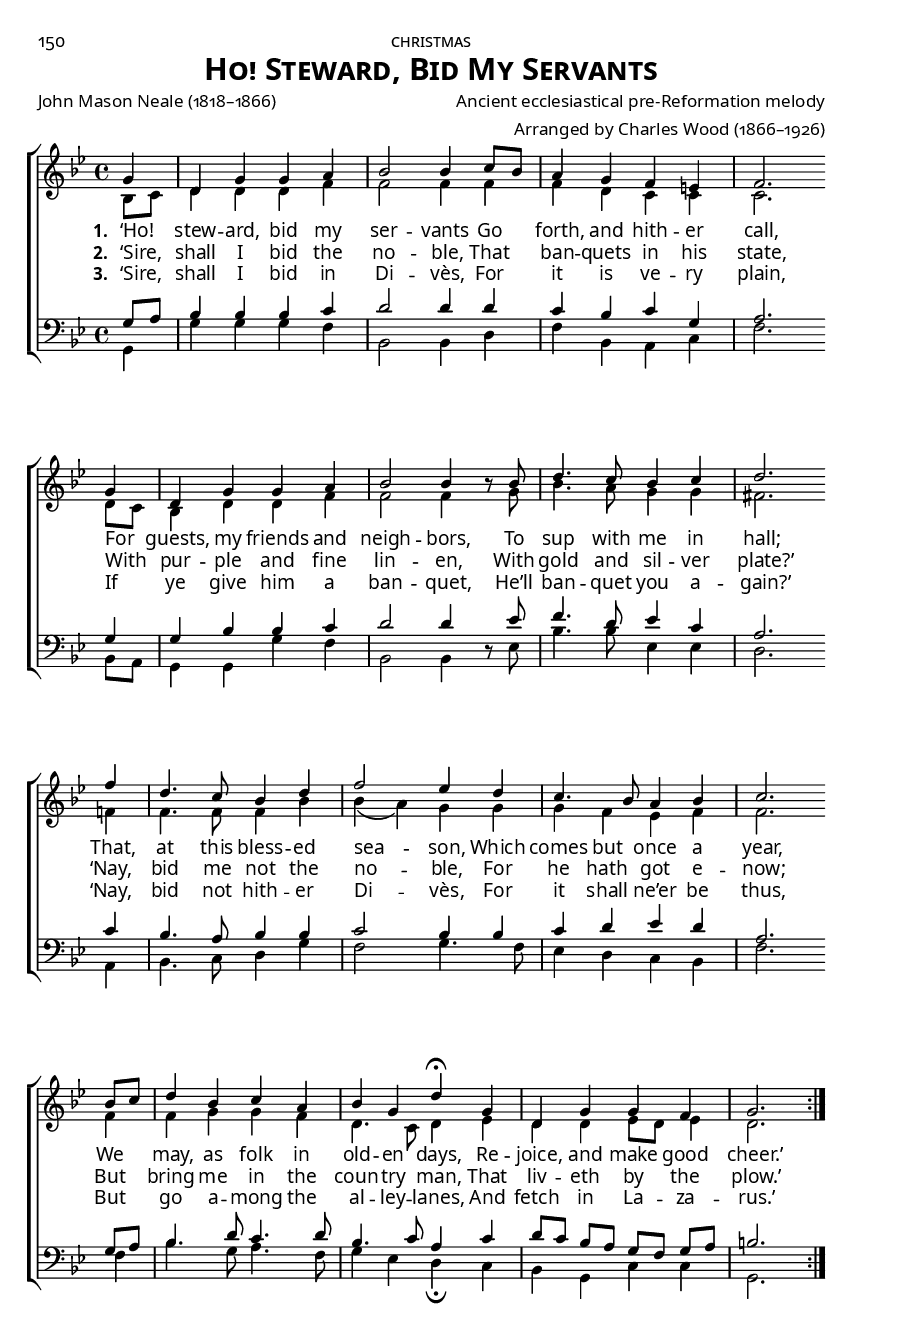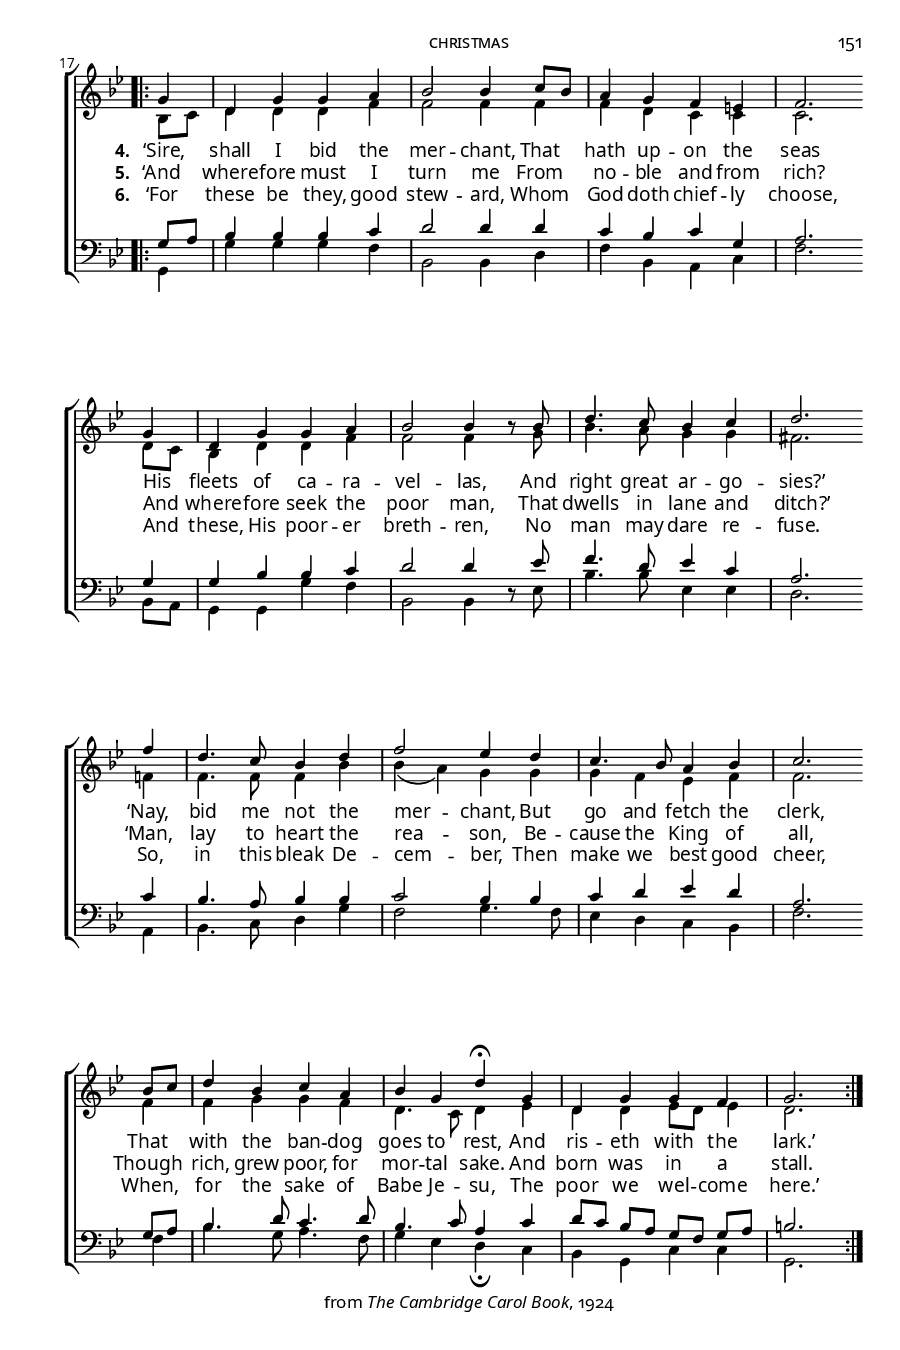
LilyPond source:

\version "2.14.2"
\include "util.ly"
\header {
  title = \markup{\override #'(font-name . "Garamond Premier Pro Semibold"){ \abs-fontsize #15 \smallCapsOldStyle"Ho! Steward, Bid My Servants"}}
  poet = \markup\oldStyleNum"John Mason Neale (1818–1866)"
  composer = \markup\oldStyleNum"Ancient ecclesiastical pre-Reformation melody"
  arranger = \markup\oldStyleNum"Arranged by Charles Wood (1866–1926)"
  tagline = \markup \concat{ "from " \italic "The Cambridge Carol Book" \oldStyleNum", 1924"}
}
\paper {
  %print-all-headers = ##f
  paper-height = 9\in
  paper-width = 6\in
  indent = 0\in
  %system-system-spacing = #'((basic-distance . 10) (padding . 0))
  %system-system-spacing =
  %  #'((basic-distance . 0)
  %     (minimum-distance . 0)
  %     (padding . -0.35)
  %     (stretchability . 100))
  ragged-last-bottom = ##f
  ragged-bottom = ##f
  two-sided = ##t
  inner-margin = 0.5\in
  outer-margin = 0.25\in
  top-margin = 0.25\in
  bottom-margin = 0.25\in
  first-page-number = #150
  print-first-page-number = ##t
  headerLine = \markup{\override #'(font-name . "Garamond Premier Pro") \smallCapsOldStyle"christmas"}
  oddHeaderMarkup = \markup\fill-line{
     \override #'(font-name . "Garamond Premier Pro")\abs-fontsize #8.5
     \combine 
        \fill-line{"" \on-the-fly #print-page-number-check-first
        \oldStylePageNum""
        }
        \fill-line{\headerLine}
  }
  evenHeaderMarkup = \markup {
     \override #'(font-name . "Garamond Premier Pro")\abs-fontsize #8.5
     \combine
        \on-the-fly #print-page-number-check-first
        \oldStylePageNum""
        \fill-line{\headerLine}
  }
}
#(set-global-staff-size 15) \paper{ #(define fonts (make-pango-font-tree "GoudyOlSt BT" "Garamond Premier Pro" "Garamond Premier Pro" (/ 15 20))) }
global = {
  \key bes \major
  \time 4/4
  \autoBeamOff
  \override DynamicLineSpanner #'staff-padding = #0.0
  \override DynamicLineSpanner #'Y-extent = #'(-1 . 1)
}

sopMusic = \relative c' {
  \repeat volta 2 {
    \partial 4 g'4 |
    d g g a |
    bes2 bes4 c8[ bes] |
    a4 g f e |
    f2. \bar""\break g4 |
    
    d g g a |
    bes2 bes4 bes8\rest bes |
    d4. c8 bes4 c |
    d2. \bar""\break f4 |
    
    d4. c8 bes4 d |
    f2 ees4 d |
    c4. bes8 a4 bes |
    c2. \bar""\break bes8[ c] |
    
    d4 bes c a |
    bes g d'4\fermata g, |
    d g g f |
    \partial 2. g2. | \break
  }
}
sopWords = \lyricmode {
  
}

altoMusic = \relative c' {
  bes8[ c] |
  d4 d d f |
  f2 f4 f |
  f d c c |
  c2. d8[ c] |
  
  bes4 d d f |
  f2 f4 s8 g |
  bes4. a8 g4 g |
  fis2. f4 |
  
  f4. f8 f4 bes |
  bes( a) g g |
  g f ees f |
  f2. f4 |
  
  f g g f |
  d4. c8 d4 ees |
  d d ees8[ d] ees4 |
  d2.
}
altoWords = \lyricmode {
  \dropLyricsV
  \set stanza = #"1. "
  ‘Ho! stew -- ard, bid my ser -- vants
  Go forth, and hith -- er call,
  For guests, my friends and neigh -- bors,
  To sup with me in hall;
  That, at this bless -- ed sea -- son,
  Which comes but once a year,
  We may, as folk
  \set associatedVoice = "sopranos"
  in old -- en days,
  Re -- joice, and make good cheer.’
  
  \unset associatedVoice
  \set stanza = #"4. "
  ‘Sire, shall I bid the mer -- chant,
  That hath up -- on the seas
  His fleets of ca -- ra -- vel -- las,
  And right great ar -- go -- sies?’
  ‘Nay, bid me not the mer -- chant,
  But go and fetch the clerk,
  That with the ban -- 
  \set associatedVoice = "sopranos"
  dog goes to rest,
  And ris -- eth with the lark.’
}
altoWordsII = \lyricmode {
  \dropLyricsV
%\markup\italic
  \set stanza = #"2. "
  ‘Sire, shall I bid the no -- ble,
  That ban -- quets in his state,
  With pur -- ple and fine lin -- en,
  With gold and sil -- ver plate?’
  ‘Nay, bid me not the no -- ble,
  For he hath got e -- now;
  But bring me in 
  \set associatedVoice = "sopranos"
  the coun -- try man,
  That liv -- eth by the plow.’
  
  \unset associatedVoice
  \set stanza = #"5. "
  ‘And where -- fore must I turn me
  From no -- ble and from rich?
  And where -- fore seek the poor man,
  That dwells in lane and ditch?’
  ‘Man, lay to heart the rea -- son,
  Be -- cause the King of all,
  Though rich, grew poor, 
  \set associatedVoice = "sopranos"
  for mor -- tal sake.
  And born was in a stall.
}
altoWordsIII = \lyricmode {
  \dropLyricsV
  \set stanza = #"3. "
  ‘Sire, shall I bid in Di -- vès,
  For it is ve -- ry plain,
  If ye give him a ban -- quet,
  He’ll ban -- quet you a -- gain?’
  ‘Nay, bid not hith -- er Di -- vès,
  For it shall ne’er be thus,
  But go a -- mong 
  \set associatedVoice = "sopranos"
  the al -- ley -- lanes,
  And fetch in La -- za -- rus.’
  
  \unset associatedVoice
  \set stanza = #"6. "
  ‘For these be they, good stew -- ard,
  Whom God doth chief -- ly choose,
  And these, His poor -- er breth -- ren,
  No man may dare re -- fuse.
  So, in this bleak De -- cem -- ber,
  Then make we best good cheer,
  When, for the sake 
  \set associatedVoice = "sopranos"
  of Babe Je -- su,
  The poor we wel -- come here.’
}
altoWordsIV = \lyricmode {
}
altoWordsV = \lyricmode {
}
altoWordsVI = \lyricmode {
}
tenorMusic = \relative c' {
  g8[ a] |
  bes4 bes bes c |
  d2 d4 d |
  c bes c g |
  a2. g4 |
  
  g bes bes c |
  d2 d4 s8 ees |
  f4. d8 ees4 c |
  a2. c4 |
  
  bes4. a8 bes4 bes |
  c2 bes4 bes |
  c d ees d |
  a2. g8[ a] |
  
  bes4. d8 c4. d8 |
  bes4. c8 a4 c |
  d8[ c] bes[ a] g[ f] g[ a] |
  b2.
}
tenorWords = \lyricmode {

}

bassMusic = \relative c {
  g4 |
  g' g g f |
  bes,2 bes4 d |
  f bes, a c |
  f2. bes,8[ a] |
  
  g4 g g' f |
  bes,2 bes4 d8\rest ees |
  bes'4. bes8 ees,4 ees |
  d2. a4 |
  
  bes4. c8 d4 g |
  f2 g4. f8 |
  ees4 d c bes |
  f'2. f4 |
  
  bes4. g8 a4. f8 |
  g4 ees d\fermata c |
  bes g c c g2.
}
bassWords = \lyricmode {

}

pianoRH = \relative c' {
  
}
pianoLH = \relative c' {
  
}

\score {
  <<
   \new ChoirStaff <<
    \new Staff = women <<
      \new Voice = "sopranos" { \voiceOne << \global \repeat unfold2 \sopMusic >> }
      \new Voice = "altos" { \voiceTwo << \global \repeat unfold2\altoMusic >> }
    >>
    \new Lyrics \with { alignAboveContext = #"women" \override VerticalAxisGroup #'nonstaff-relatedstaff-spacing = #'((basic-distance . 1))} \lyricsto "sopranos" \sopWords
    \new Lyrics = "altosVI"  \with { alignBelowContext = #"women" } \lyricsto "altos" \altoWordsVI
    \new Lyrics = "altosV"  \with { alignBelowContext = #"women" } \lyricsto "altos" \altoWordsV
    \new Lyrics = "altosIV"  \with { alignBelowContext = #"women" } \lyricsto "altos" \altoWordsIV
    \new Lyrics = "altosIII"  \with { alignBelowContext = #"women" } \lyricsto "altos" \altoWordsIII
    \new Lyrics = "altosII"  \with { alignBelowContext = #"women" } \lyricsto "altos" \altoWordsII
    \new Lyrics = "altos"  \with { alignBelowContext = #"women" \override VerticalAxisGroup #'nonstaff-relatedstaff-spacing = #'((basic-distance . 1))} \lyricsto "altos" \altoWords
   \new Staff = men <<
      \clef bass
      \new Voice = "tenors" { \voiceOne << \global \repeat unfold2\tenorMusic >> }
      \new Voice = "basses" { \voiceTwo << \global \repeat unfold2\bassMusic >> }
    >>
    \new Lyrics \with { alignAboveContext = #"men" \override VerticalAxisGroup #'nonstaff-relatedstaff-spacing = #'((basic-distance . 1)) } \lyricsto "tenors" \tenorWords
    \new Lyrics \with { alignBelowContext = #"men" \override VerticalAxisGroup #'nonstaff-relatedstaff-spacing = #'((basic-distance . 1)) } \lyricsto "basses" \bassWords
  >>
%    \new PianoStaff << \new Staff { \new Voice { \pianoRH } } \new Staff { \clef "bass" \pianoLH } >>
  >>
  \layout {
    \context {
      \Score
      %\override SpacingSpanner #'base-shortest-duration = #(ly:make-moment 1 8)
      %\override SpacingSpanner #'common-shortest-duration = #(ly:make-moment 1 4)
    }
    \context {
      % Remove all empty staves
      % \Staff \RemoveEmptyStaves \override VerticalAxisGroup #'remove-first = ##t
    }
    \context {
      \Lyrics
      \override LyricText #'X-offset = #center-on-word
    }
  }
  \midi {
    \tempo 4 = 90
    \set Staff.midiInstrument = "flute"
  
    \context {
      \Voice
      \remove "Dynamic_performer"
    }
  }
}
